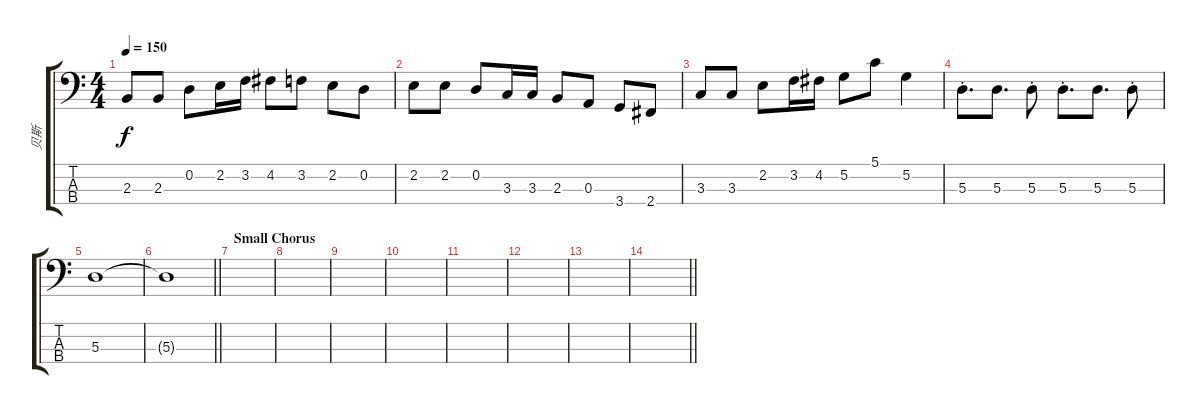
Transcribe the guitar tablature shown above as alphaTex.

\track ("贝斯" "贝斯") {instrument electricbassfinger}
\staff {score tabs}
\tuning (G2 D2 A1 E1) {hide}
\ts (4 4)
\tempo 150
\clef f4
\ks c
2.3.8{dy f} 2.3.8 0.2.8 2.2.16 3.2.16 4.2.8 3.2.8 2.2.8 0.2.8 |
2.2.8 2.2.8 0.2.8 3.3.16 3.3.16 2.3.8 0.3.8 3.4.8 2.4.8 |
3.3.8 3.3.8 2.2.8 3.2.16 4.2.16 5.2.8 5.1.8 5.2.4 |
5.3{st}.8{d} 5.3.8{d} 5.3{st}.8 5.3{st}.8{d} 5.3.8{d} 5.3{st}.8 |
5.3.1 |
\barLineRight lightlight
5.3{t}.1 |
\section ("" "Small Chorus")
|
|
|
|
|
|
|
\barLineRight lightlight
